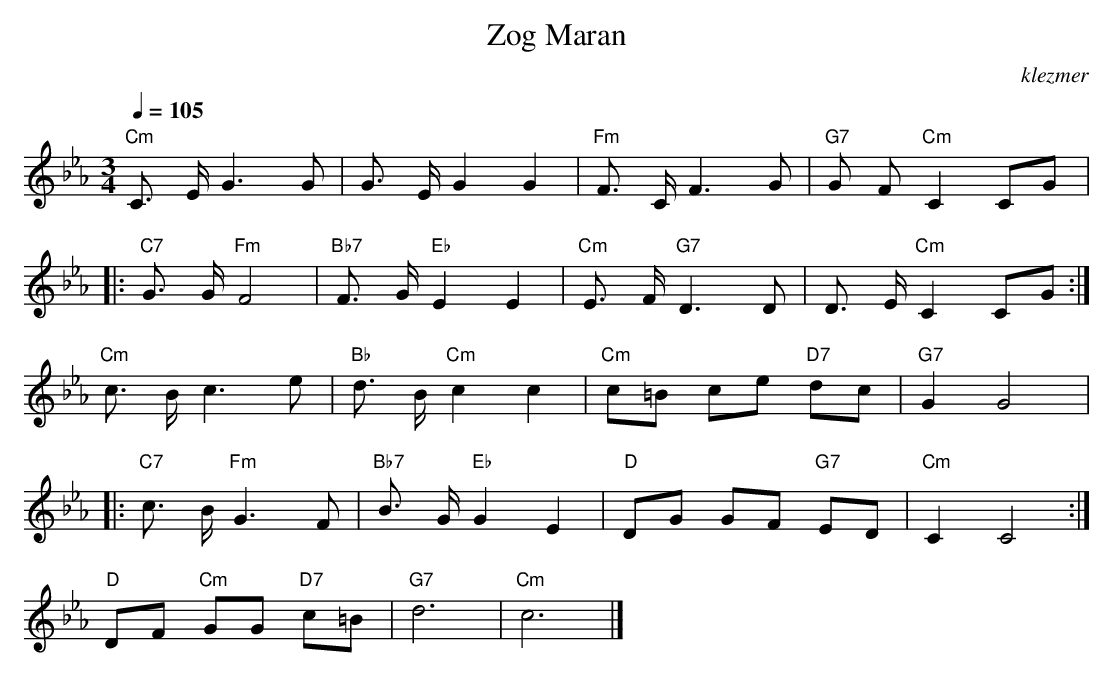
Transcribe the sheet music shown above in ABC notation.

X:1
T:Zog Maran
O:klezmer
M:3/4
L:1/8
Q:1/4=105
K:Cm
"Cm" C3/2 E/G3 G|G3/2 E/G2 G2 |"Fm" F3/2 C/F3 G|"G7" G F"Cm" C2 CG  |:
"C7" G3/2 G/"Fm" F4 |"Bb7" F3/2 G/"Eb" E2 E2 |"Cm" E3/2 F/"G7" D3 D|D3/2 E/"Cm" C2 CG :|
"Cm" c3/2 B/c3 e|"Bb" d3/2 B/"Cm" c2 c2 |"Cm" c=B ce "D7" dc |"G7" G2 G4  |:
"C7" c3/2 B/"Fm" G3 F|"Bb7" B3/2 G/"Eb" G2 E2 |"D" DG GF "G7" ED |"Cm" C2 C4 :|
"D" DF "Cm" GG "D7" c=B |"G7" d6 |"Cm" c6 |]
